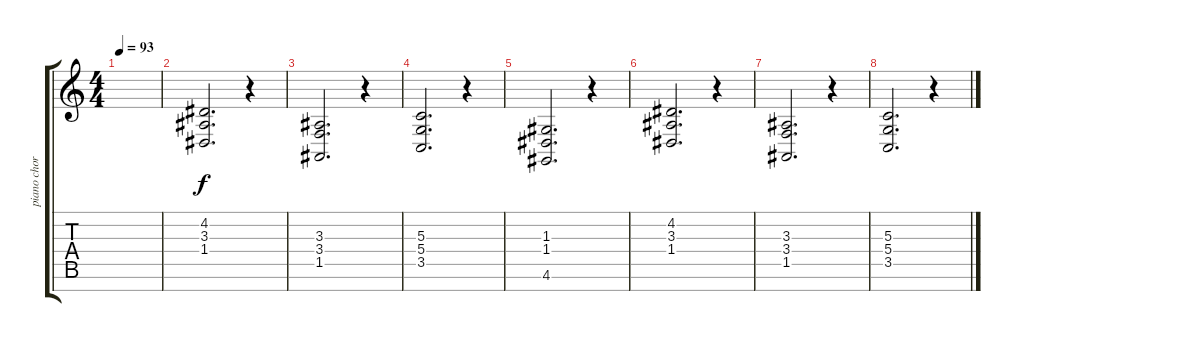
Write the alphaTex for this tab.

\track ("piano chords" "piano chor") {instrument acousticgrandpiano}
\staff {score tabs}
\tuning (E4 B3 G3 D3 A2 E2 B1) {hide}
\ts (4 4)
\tempo 93
\clef g2
\ks c
|
(4.2 3.3 1.4).2{d} r.4 |
(3.3 3.4 1.5).2{d} r.4 |
(5.3 5.4 3.5).2{d} r.4 |
(1.3 1.4 4.6).2{d} r.4 |
(4.2 3.3 1.4).2{d} r.4 |
(3.3 3.4 1.5).2{d} r.4 |
(5.3 5.4 3.5).2{d} r.4
